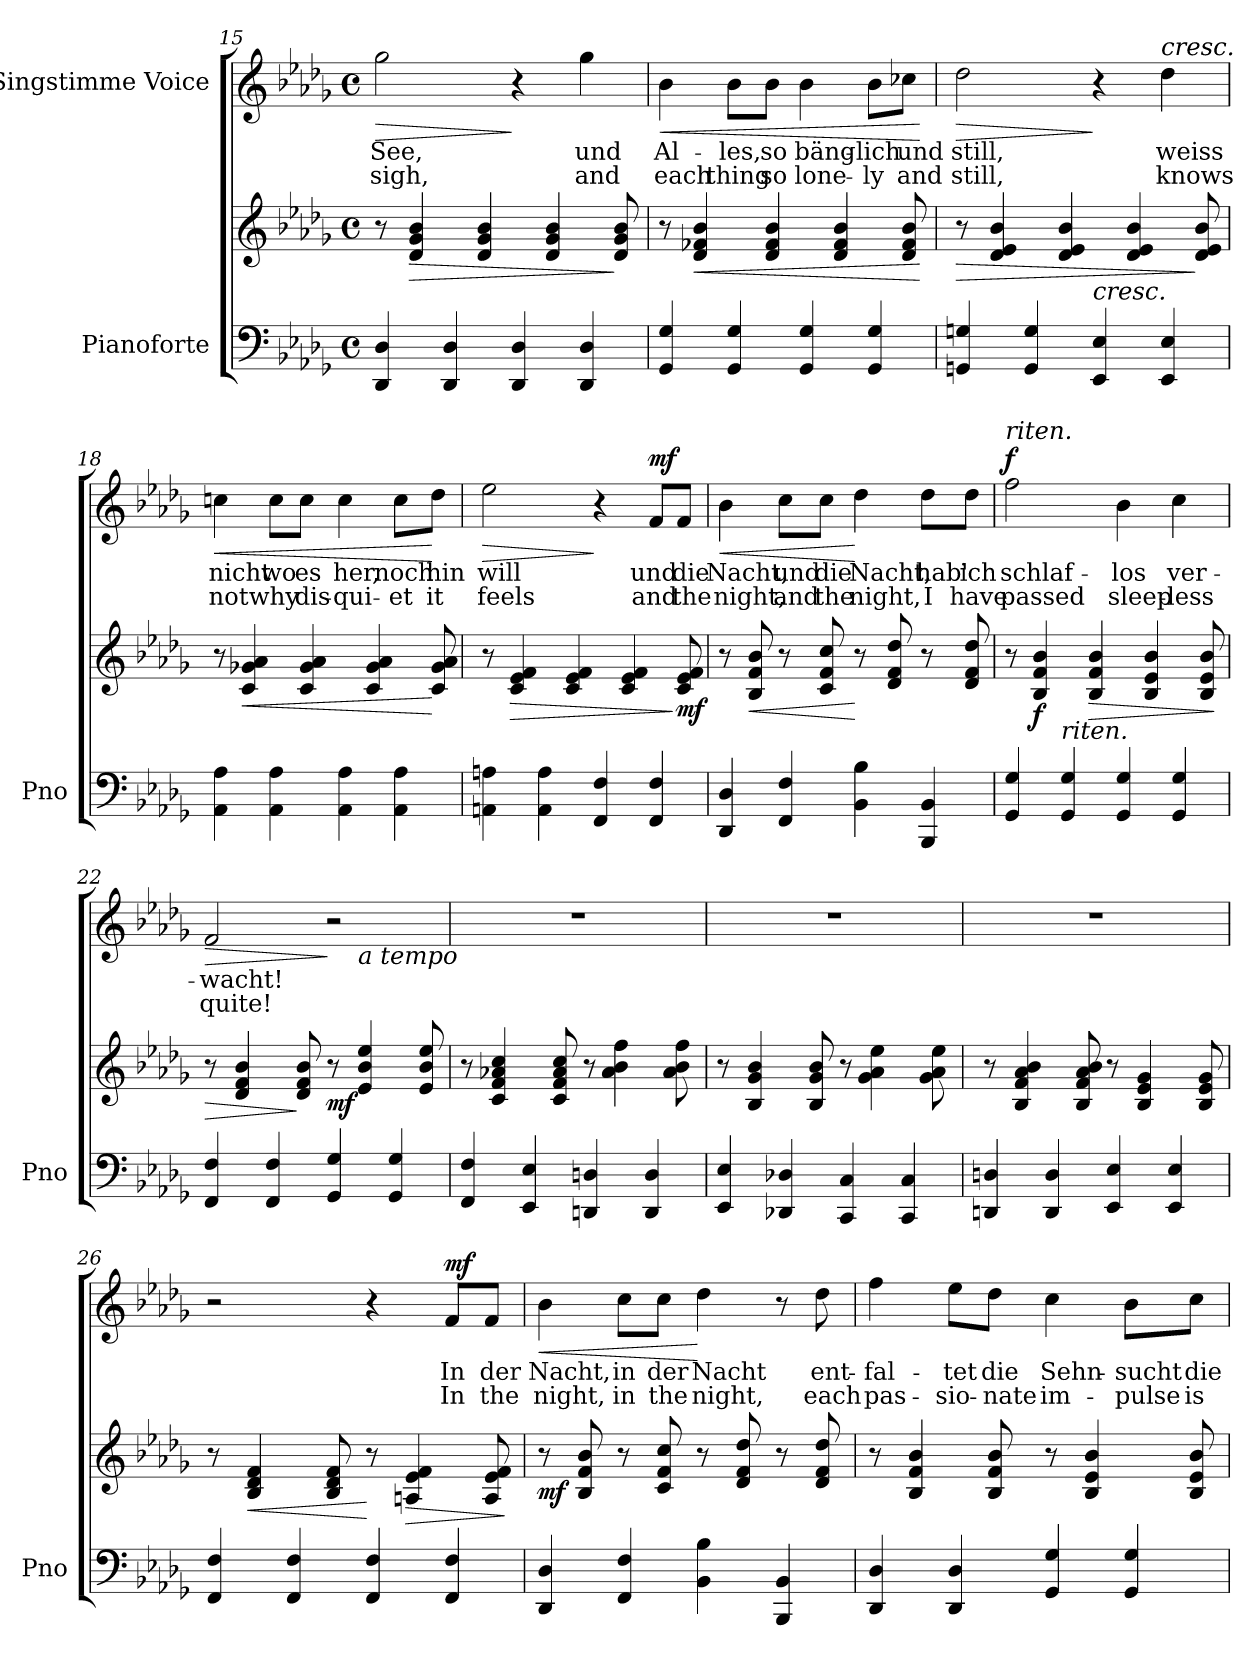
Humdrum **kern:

**kern	**kern	**dynam	**kern	**text	**text	**dynam
*part2	*part2	*part2	*part1	*part1	*part1	*part1
*staff3	*staff2	*staff2/3	*staff1	*staff1	*staff1	*staff1
*I"Pianoforte	*	*	*I"Singstimme Voice	*	*	*
*I'Pno	*	*	*	*	*	*
*clefF4	*clefG2	*	*clefG2	*	*	*
*k[b-e-a-d-g-]	*k[b-e-a-d-g-]	*	*k[b-e-a-d-g-]	*	*	*
*M4/4	*M4/4	*	*M4/4	*	*	*
*met(c)	*met(c)	*	*met(c)	*	*	*
=15	=15	=15	=15	=15	=15	=15
!	!	!	!	!LO:LY:b	!LO:LY:b	!LO:HP:b
4DD-/ 4D-/	8r	.	2gg-\	See,	sigh,	>
!	!	!LO:HP:b	!	!	!	!
.	4d-/ 4g-/ 4b-/	>	.	.	.	.
4DD-/ 4D-/	.	.	.	.	.	.
.	4d-/ 4g-/ 4b-/	.	.	.	.	.
4DD-/ 4D-/	.	.	4r	.	.	]
.	4d-/ 4g-/ 4b-/	.	.	.	.	.
!	!	!	!	!LO:LY:b	!LO:LY:b	!
4DD-/ 4D-/	.	.	4gg-\	und	and	.
.	8d-/ 8g-/ 8b-/	]	.	.	.	.
=16	=16	=16	=16	=16	=16	=16
!	!	!	!	!LO:LY:b	!LO:LY:b	!LO:HP:b
4GG-/ 4G-/	8r	.	4b-\	Al-	each	<
!	!	!LO:HP:b	!	!	!	!
.	4d-/ 4f-X/ 4b-/	<	.	.	.	.
!	!	!	!	!LO:LY:b	!LO:LY:b	!
4GG-/ 4G-/	.	.	8b-\L	-les,	thing	.
!	!	!	!	!LO:LY:b	!LO:LY:b	!
.	4d-/ 4f-/ 4b-/	.	8b-\J	so	so	.
!	!	!	!	!LO:LY:b	!LO:LY:b	!
4GG-/ 4G-/	.	.	4b-\	bäng-	lone-	.
.	4d-/ 4f-/ 4b-/	.	.	.	.	.
!	!	!	!	!LO:LY:b	!LO:LY:b	!
4GG-/ 4G-/	.	.	8b-\L	-lich	-ly	.
!	!	!	!	!LO:LY:b	!LO:LY:b	!
.	8d-/ 8f-/ 8b-/	.	8cc-X\J	und	and	.
.	.	[	.	.	.	[
!!LO:PB:g=z
=17	=17	=17	=17	=17	=17	=17
!	!	!LO:HP:b	!	!LO:LY:b	!LO:LY:b	!LO:HP:b
4GGn/ 4Gn/	8r	>	2dd-\	still,	still,	>
.	4d-/ 4e-/ 4b-/	.	.	.	.	.
4GG/ 4G/	.	.	.	.	.	.
.	4d-/ 4e-/ 4b-/	.	.	.	.	.
!LO:TX:a:i:t=cresc.	!	!	!	!	!	!
4EE-/ 4E-/	.	.	4r	.	.	]
.	4d-/ 4e-/ 4b-/	.	.	.	.	.
!	!	!	!LO:TX:a:i:t=cresc.	!	!	!
!	!	!	!	!LO:LY:b	!LO:LY:b	!
4EE-/ 4E-/	.	.	4dd-\	weiss	knows	.
.	8d-/ 8e-/ 8b-/	]	.	.	.	.
=18	=18	=18	=18	=18	=18	=18
!	!	!	!	!LO:LY:b	!LO:LY:b	!LO:HP:b
4AA-\ 4A-\	8r	.	4ccn\	nicht	not	<
!	!	!LO:HP:b	!	!	!	!
.	4c/ 4g-X/ 4a-/	<	.	.	.	.
!	!	!	!	!LO:LY:b	!LO:LY:b	!
4AA-\ 4A-\	.	.	8cc\L	wo	why	.
!	!	!	!	!LO:LY:b	!LO:LY:b	!
.	4c/ 4g-/ 4a-/	.	8cc\J	es	dis-	.
!	!	!	!	!LO:LY:b	!LO:LY:b	!
4AA-\ 4A-\	.	.	4cc\	her,	-qui-	.
.	4c/ 4g-/ 4a-/	.	.	.	.	.
!	!	!	!	!LO:LY:b	!LO:LY:b	!
4AA-\ 4A-\	.	.	8cc\L	noch	-et	.
!	!	!	!	!LO:LY:b	!LO:LY:b	!
.	8c/ 8g-/ 8a-/	[	8dd-\J	hin	it	[
=19	=19	=19	=19	=19	=19	=19
!	!	!	!	!LO:LY:b	!LO:LY:b	!LO:HP:b
4AAn\ 4An\	8r	.	2ee-\	will	feels	>
!	!	!LO:HP:b	!	!	!	!
.	4c/ 4e-/ 4f/	>	.	.	.	.
4AA\ 4A\	.	.	.	.	.	.
.	4c/ 4e-/ 4f/	.	.	.	.	.
4FF/ 4F/	.	.	4r	.	.	]
.	4c/ 4e-/ 4f/	.	.	.	.	.
!	!	!	!	!LO:LY:b	!LO:LY:b	!LO:DY:a
4FF/ 4F/	.	.	8f/L	und	and	mf
!	!	!LO:DY:n=1:b	!	!LO:LY:b	!LO:LY:b	!
.	8c/ 8e-/ 8f/	] mf	8f/J	die	the	.
=20	=20	=20	=20	=20	=20	=20
!	!	!	!	!LO:LY:b	!LO:LY:b	!LO:HP:b
4DD-/ 4D-/	8r	.	4b-\	Nacht,	night,	<
!	!	!LO:HP:b	!	!	!	!
.	8B-/ 8f/ 8b-/	<	.	.	.	.
!	!	!	!	!LO:LY:b	!LO:LY:b	!
4FF/ 4F/	8r	.	8cc\L	und	and	.
!	!	!	!	!LO:LY:b	!LO:LY:b	!
.	8c/ 8f/ 8cc/	.	8cc\J	die	the	.
!	!	!	!	!LO:LY:b	!LO:LY:b	!
4BB-\ 4B-\	8r	[	4dd-\	Nacht,	night,	[
.	8d-/ 8f/ 8dd-/	.	.	.	.	.
!	!	!	!	!LO:LY:b	!LO:LY:b	!
4BBB-/ 4BB-/	8r	.	8dd-\L	hab'	I	.
!	!	!	!	!LO:LY:b	!LO:LY:b	!
.	8d-/ 8f/ 8dd-/	.	8dd-\J	ich	have	.
!!LO:LB:g=z
=21	=21	=21	=21	=21	=21	=21
!	!	!	!LO:TX:a:i:t=riten.	!	!	!
!	!	!	!	!LO:LY:b	!LO:LY:b	!LO:DY:a
4GG-/ 4G-/	8r	.	2ff\	schlaf-	passed	f
!	!	!LO:DY:b	!	!	!	!
.	4B-/ 4f/ 4b-/	f	.	.	.	.
!LO:TX:a:i:t=riten.	!	!	!	!	!	!
4GG-/ 4G-/	.	.	.	.	.	.
!	!	!LO:HP:b	!	!	!	!
.	4B-/ 4f/ 4b-/	>	.	.	.	.
!	!	!	!	!LO:LY:b	!LO:LY:b	!
4GG-/ 4G-/	.	.	4b-\	-los	sleep-	.
.	4B-/ 4e-/ 4b-/	.	.	.	.	.
*	*	*	*MM100	*	*	*
!	!	!	!	!LO:LY:b	!LO:LY:b	!
4GG-/ 4G-/	.	.	4cc\	ver-	-less	.
.	8B-/ 8e-/ 8b-/	.	.	.	.	.
.	.	]	.	.	.	.
=22	=22	=22	=22	=22	=22	=22
!	!	!LO:HP:b	!	!LO:LY:b	!LO:LY:b	!LO:HP:b
*	*	*	*^	*	*	*
4FF/ 4F/	8r	>	2f/	2ryy	-wacht!	quite!	>
.	4d-/ 4f/ 4b-/	.	.	.	.	.	.
4FF/ 4F/	.	.	.	.	.	.	.
.	8d-/ 8f/ 8b-/	]	.	.	.	.	.
!	!	!LO:DY:b	!	!	!	!	!
4GG-/ 4G-/	8r	mf	2r	8ryy	.	.	]
!	!	!	!	!LO:TX:b:i:t=a tempo	!	!	!
.	4e-/ 4b-/ 4ee-/	.	.	4.ryy	.	.	.
4GG-/ 4G-/	.	.	.	.	.	.	.
.	8e-/ 8b-/ 8ee-/	.	.	.	.	.	.
*	*	*	*v	*v	*	*	*
=23	=23	=23	=23	=23	=23	=23
4FF/ 4F/	8r	.	1r	.	.	.
.	4c/ 4f/ 4a-X/ 4cc/	.	.	.	.	.
4EE-/ 4E-/	.	.	.	.	.	.
.	8c/ 8f/ 8a-/ 8cc/	.	.	.	.	.
4DDn/ 4Dn/	8r	.	.	.	.	.
.	4a-\ 4b-\ 4ff\	.	.	.	.	.
4DD/ 4D/	.	.	.	.	.	.
.	8a-\ 8b-\ 8ff\	.	.	.	.	.
=24	=24	=24	=24	=24	=24	=24
4EE-/ 4E-/	8r	.	1r	.	.	.
.	4B-/ 4g-/ 4b-/	.	.	.	.	.
4DD-X/ 4D-X/	.	.	.	.	.	.
.	8B-/ 8g-/ 8b-/	.	.	.	.	.
4CC/ 4C/	8r	.	.	.	.	.
.	4g-\ 4a-\ 4ee-\	.	.	.	.	.
4CC/ 4C/	.	.	.	.	.	.
.	8g-\ 8a-\ 8ee-\	.	.	.	.	.
=25	=25	=25	=25	=25	=25	=25
4DDn/ 4Dn/	8r	.	1r	.	.	.
.	4B-/ 4f/ 4a-/ 4b-/	.	.	.	.	.
4DD/ 4D/	.	.	.	.	.	.
.	8B-/ 8f/ 8a-/ 8b-/	.	.	.	.	.
4EE-/ 4E-/	8r	.	.	.	.	.
.	4B-/ 4e-/ 4g-/	.	.	.	.	.
4EE-/ 4E-/	.	.	.	.	.	.
.	8B-/ 8e-/ 8g-/	.	.	.	.	.
!!LO:LB:g=z
=26	=26	=26	=26	=26	=26	=26
4FF/ 4F/	8r	.	2r	.	.	.
!	!	!LO:HP:b	!	!	!	!
.	4B-/ 4d-/ 4f/	<	.	.	.	.
4FF/ 4F/	.	.	.	.	.	.
.	8B-/ 8d-/ 8f/	.	.	.	.	.
4FF/ 4F/	8r	[	4r	.	.	.
!	!	!LO:HP:b	!	!	!	!
.	4An/ 4e-/ 4f/	>	.	.	.	.
!	!	!	!	!LO:LY:b	!LO:LY:b	!LO:DY:a
4FF/ 4F/	.	.	8f/L	In	In	mf
!	!	!	!	!LO:LY:b	!LO:LY:b	!
.	8A/ 8e-/ 8f/	.	8f/J	der	the	.
.	.	]	.	.	.	.
=27	=27	=27	=27	=27	=27	=27
!	!	!LO:DY:b	!	!LO:LY:b	!LO:LY:b	!LO:HP:b
4DD-/ 4D-/	8r	mf	4b-\	Nacht,	night,	<
.	8B-/ 8f/ 8b-/	.	.	.	.	.
!	!	!	!	!LO:LY:b	!LO:LY:b	!
4FF/ 4F/	8r	.	8cc\L	in	in	.
!	!	!	!	!LO:LY:b	!LO:LY:b	!
.	8c/ 8f/ 8cc/	.	8cc\J	der	the	.
!	!	!	!	!LO:LY:b	!LO:LY:b	!
4BB-\ 4B-\	8r	.	4dd-\	Nacht	night,	[
.	8d-/ 8f/ 8dd-/	.	.	.	.	.
4BBB-/ 4BB-/	8r	.	8r	.	.	.
!	!	!	!	!LO:LY:b	!LO:LY:b	!
.	8d-/ 8f/ 8dd-/	.	8dd-\	ent-	each	.
=28	=28	=28	=28	=28	=28	=28
!	!	!	!	!LO:LY:b	!LO:LY:b	!
4DD-/ 4D-/	8r	.	4ff\	-fal-	pas-	.
.	4B-/ 4f/ 4b-/	.	.	.	.	.
!	!	!	!	!LO:LY:b	!LO:LY:b	!
4DD-/ 4D-/	.	.	8ee-\L	-tet	-sio-	.
!	!	!	!	!LO:LY:b	!LO:LY:b	!
.	8B-/ 8f/ 8b-/	.	8dd-\J	die	-nate	.
!	!	!	!	!LO:LY:b	!LO:LY:b	!
4GG-/ 4G-/	8r	.	4cc\	Sehn-	im-	.
.	4B-/ 4e-/ 4b-/	.	.	.	.	.
!	!	!	!	!LO:LY:b	!LO:LY:b	!
4GG-/ 4G-/	.	.	8b-\L	-sucht	-pulse	.
!	!	!	!	!LO:LY:b	!LO:LY:b	!
.	8B-/ 8e-/ 8b-/	.	8cc\J	die	is	.
=	=	=	=	=	=	=
*-	*-	*-	*-	*-	*-	*-
